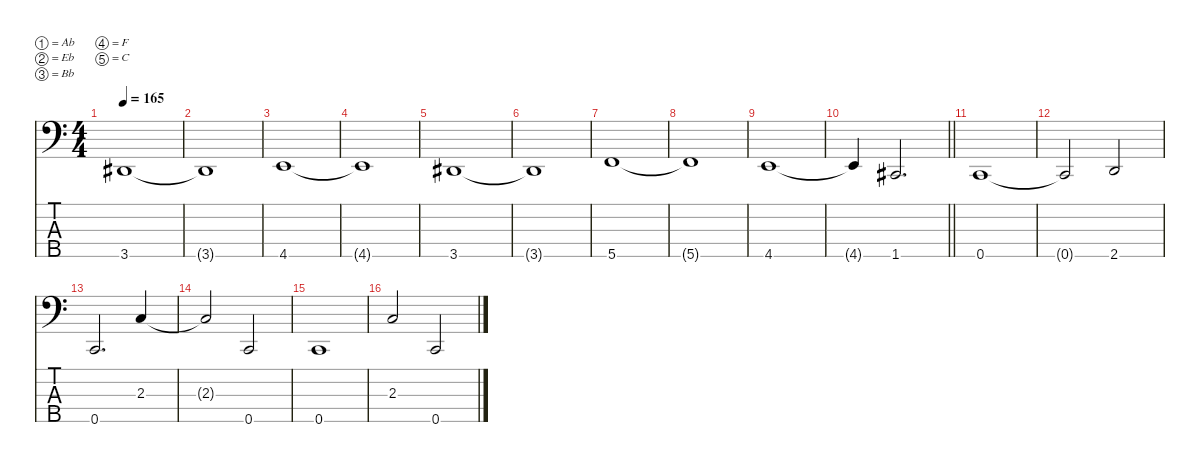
\defaultSystemsLayout 4
\hideDynamics
\bracketExtendMode nobrackets
\singleTrackTrackNamePolicy hidden
\multiTrackTrackNamePolicy hidden
\firstSystemTrackNameMode fullname
\otherSystemsTrackNameOrientation horizontal
\track ("John Harder (Bass Guitar)" "fl.bs.") {instrument fretlessbass}
\staff {score tabs}
\tuning (Ab2 Eb2 Bb1 F1 C1)
\ts (4 4)
\tempo 165
\clef f4
\ks c
3.5{acc #}.1{dy f beam Up} |
3.5{t acc #}.1{beam Up} |
4.5.1{beam Up} |
4.5{t}.1{beam Up} |
3.5{acc #}.1{beam Up} |
3.5{t acc #}.1{beam Up} |
5.5.1{beam Up} |
5.5{t}.1{beam Up} |
4.5.1{beam Up} |
\barLineRight lightlight
4.5{t}.4{beam Up} 1.5{acc #}.2{d beam Up} |
0.5.1{beam Up} |
0.5{t}.2{beam Up} 2.5.2{beam Up} |
0.5.2{d beam Up} 2.3.4{beam Up} |
2.3{t}.2{beam Up} 0.5.2{beam Up} |
0.5.1{beam Up} |
2.3.2{beam Up} 0.5.2{beam Up}
